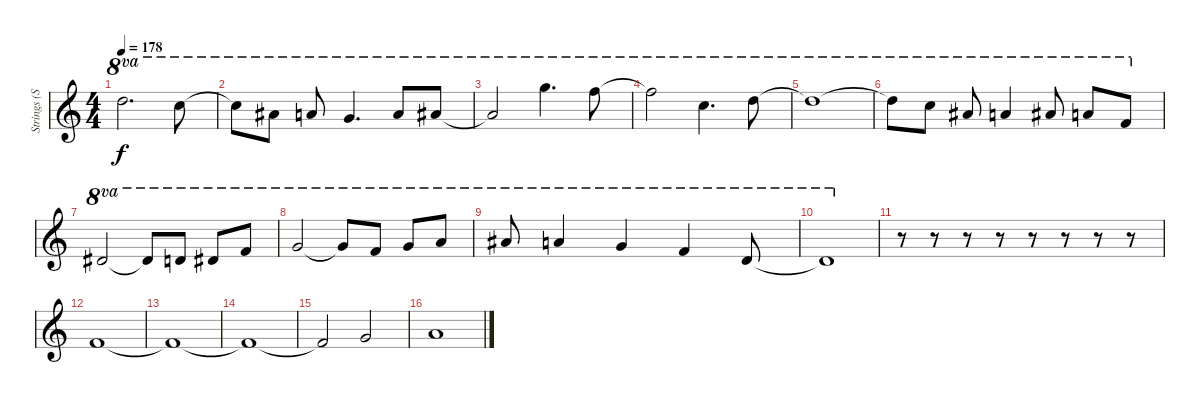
\track ("Strings (Staff 1)" "Strings (S") {instrument acousticgrandpiano}
\staff {score}
\tuning (E4 B3 G3 D3 A2 E2 B1) {hide}
\ts (4 4)
\tempo 178
\clef g2
\ks c
22.1.2{d ot 8va dy f} 20.1.8{ot 8va} |
20.1{t}.8{ot 8va} 18.1.8{ot 8va} 17.1.8{ot 8va} 15.1.4{d ot 8va} 17.1.8{ot 8va} 18.1.8{ot 8va} |
18.1{t}.2{ot 8va} 27.1.4{d ot 8va} 25.1.8{ot 8va} |
25.1{t}.2{ot 8va} 20.1.4{d ot 8va} 22.1.8{ot 8va} |
22.1{t}.1{ot 8va} |
22.1{t}.8{ot 8va} 20.1.8{ot 8va} 18.1.8{ot 8va} 17.1.4{ot 8va} 18.1.8{ot 8va} 17.1.8{ot 8va} 13.1.8{ot 8va} |
11.1.2{ot 8va} 11.1{t}.8{ot 8va} 10.1.8{ot 8va} 11.1.8{ot 8va} 13.1.8{ot 8va} |
15.1.2{ot 8va} 15.1{t}.8{ot 8va} 13.1.8{ot 8va} 15.1.8{ot 8va} 17.1.8{ot 8va} |
18.1.8{ot 8va} 17.1.4{ot 8va} 15.1.4{ot 8va} 13.1.4{ot 8va} 10.1.8{ot 8va} |
10.1{t}.1{ot 8va} |
r.8 r.8 r.8 r.8 r.8 r.8 r.8 r.8 |
\section ("" "")
1.1.1 |
1.1{t}.1 |
1.1{t}.1 |
1.1{t}.2 3.1.2 |
5.1.1
